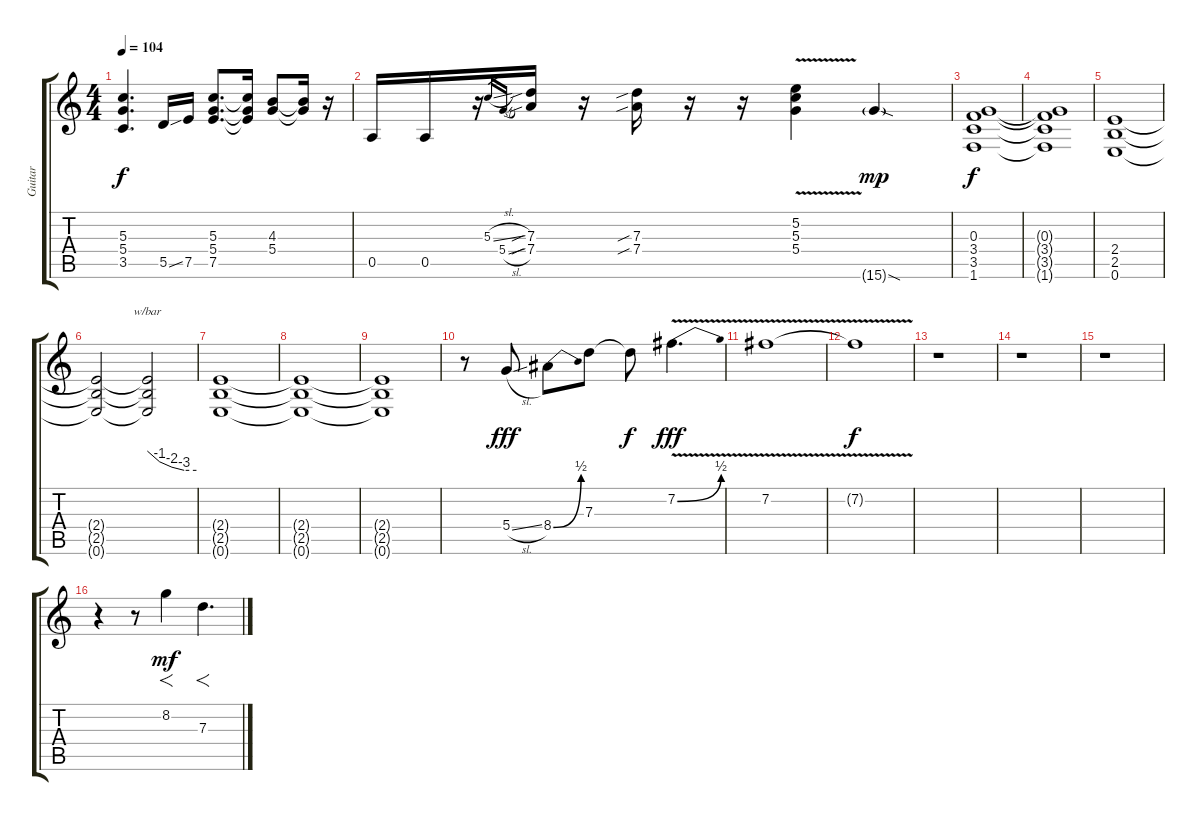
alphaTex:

\track ("Guitar" "Guitar") {instrument distortionguitar}
\staff {score tabs}
\tuning (E4 B3 G3 D3 A2 E2) {hide}
\ts (4 4)
\tempo 104
\clef g2
\ks c
(5.3 5.4 3.5).4{d dy f} 5.5{ss}.16 7.5.16 (5.3 5.4 7.5).8{d} (5.3{t} 5.4{t} 7.5{t}).16 (4.3 5.4).8 (4.3{t} 5.4{t}).16 r.16 |
0.5.16 0.5.16 r.16 5.3{sl}.16{gr} 5.4{sl}.16{gr} (7.3{sib} 7.4{sib}).16 r.16 (7.3{sib} 7.4{sib}).16 r.16 r.16 (5.2{v} 5.3{v} 5.4{v}).4 15.6{sod g}.4{dy mp} |
(0.3 3.4 3.5 1.6).1{dy f} |
(0.3{t} 3.4{t} 3.5{t} 1.6{t}).1 |
(2.4 2.5 0.6).1 |
(2.4{t} 2.5{t} 0.6{t}).2 (2.4{t} 2.5{t} 0.6{t}).2{tbe (custom default 0 0 15 -4 30 -8 45 -12 60 -12)} |
(2.4{t} 2.5{t} 0.6{t}).1 |
(2.4{t} 2.5{t} 0.6{t}).1 |
(2.4{t} 2.5{t} 0.6{t}).1 |
r.8 5.4{sl}.8{dy fff} 8.4{be (bend 0 0 60 2)}.8 7.3.8 7.3{t}.8{dy f} 7.2{be (bend 0 0 60 2) v}.4{d dy fff} |
7.2{v}.1 |
7.2{t}.1{dy f} |
r.1 |
r.1 |
r.1 |
r.4{volume 10} r.8 8.2.4{f dy mf} 7.3.4{f d}
